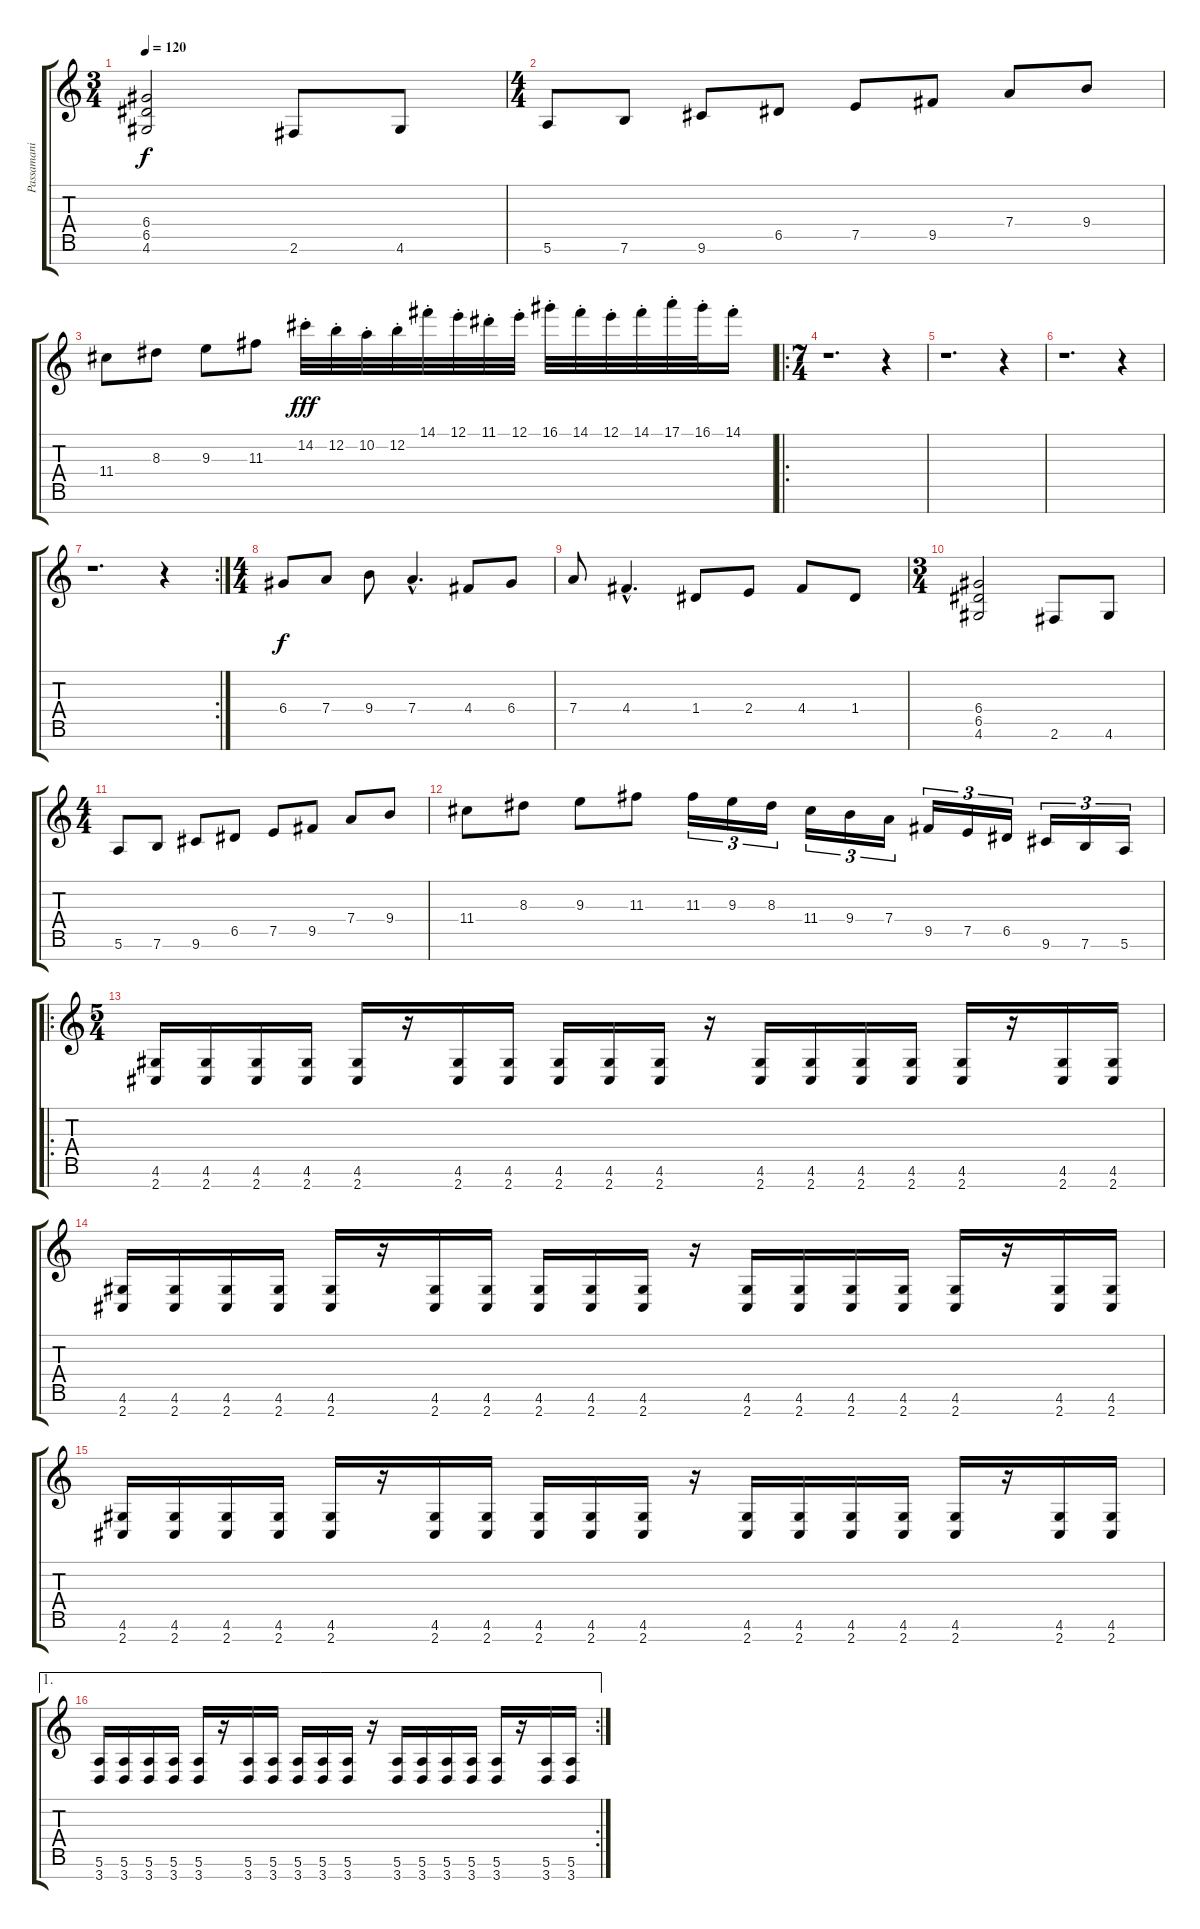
\track ("Passamani" "Passamani") {instrument distortionguitar}
\staff {score tabs}
\tuning (E4 B3 G3 D3 A2 E2 B1) {hide}
\ts (3 4)
\tempo 120
\clef g2
\ks c
(6.4 6.5 4.6).2{dy f} 2.6.8 4.6.8 |
\ts (4 4)
5.6.8 7.6.8 9.6.8 6.5.8 7.5.8 9.5.8 7.4.8 9.4.8 |
11.4.8 8.3.8 9.3.8 11.3.8 14.2{st}.32{dy fff} 12.2{st}.32 10.2{st}.32 12.2{st}.32 14.1{st}.32 12.1{st}.32 11.1{st}.32 12.1{st}.32 16.1{st}.32 14.1{st}.32 12.1{st}.32 14.1{st}.32 17.1{st}.32 16.1{st}.32 14.1{st}.16 |
\ro
\ts (7 4)
r.1{d} r.4 |
r.1{d} r.4 |
r.1{d} r.4 |
\rc 2
r.1{d} r.4 |
\ts (4 4)
6.4.8{dy f} 7.4.8 9.4.8 7.4{hac}.4{d} 4.4.8 6.4.8 |
7.4.8 4.4{hac}.4{d} 1.4.8 2.4.8 4.4.8 1.4.8 |
\ts (3 4)
(6.4 6.5 4.6).2 2.6.8 4.6.8 |
\ts (4 4)
5.6.8 7.6.8 9.6.8 6.5.8 7.5.8 9.5.8 7.4.8 9.4.8 |
11.4.8 8.3.8 9.3.8 11.3.8 11.3.16{tu (3 2)} 9.3.16{tu (3 2)} 8.3.16{tu (3 2)} 11.4.16{tu (3 2)} 9.4.16{tu (3 2)} 7.4.16{tu (3 2)} 9.5.16{tu (3 2)} 7.5.16{tu (3 2)} 6.5.16{tu (3 2)} 9.6.16{tu (3 2)} 7.6.16{tu (3 2)} 5.6.16{tu (3 2)} |
\ro
\ts (5 4)
(4.6 2.7).16 (4.6 2.7).16 (4.6 2.7).16 (4.6 2.7).16 (4.6 2.7).16 r.16 (4.6 2.7).16 (4.6 2.7).16 (4.6 2.7).16 (4.6 2.7).16 (4.6 2.7).16 r.16 (4.6 2.7).16 (4.6 2.7).16 (4.6 2.7).16 (4.6 2.7).16 (4.6 2.7).16 r.16 (4.6 2.7).16 (4.6 2.7).16 |
(4.6 2.7).16 (4.6 2.7).16 (4.6 2.7).16 (4.6 2.7).16 (4.6 2.7).16 r.16 (4.6 2.7).16 (4.6 2.7).16 (4.6 2.7).16 (4.6 2.7).16 (4.6 2.7).16 r.16 (4.6 2.7).16 (4.6 2.7).16 (4.6 2.7).16 (4.6 2.7).16 (4.6 2.7).16 r.16 (4.6 2.7).16 (4.6 2.7).16 |
(4.6 2.7).16 (4.6 2.7).16 (4.6 2.7).16 (4.6 2.7).16 (4.6 2.7).16 r.16 (4.6 2.7).16 (4.6 2.7).16 (4.6 2.7).16 (4.6 2.7).16 (4.6 2.7).16 r.16 (4.6 2.7).16 (4.6 2.7).16 (4.6 2.7).16 (4.6 2.7).16 (4.6 2.7).16 r.16 (4.6 2.7).16 (4.6 2.7).16 |
\ae 1
\rc 2
(5.6 3.7).16 (5.6 3.7).16 (5.6 3.7).16 (5.6 3.7).16 (5.6 3.7).16 r.16 (5.6 3.7).16 (5.6 3.7).16 (5.6 3.7).16 (5.6 3.7).16 (5.6 3.7).16 r.16 (5.6 3.7).16 (5.6 3.7).16 (5.6 3.7).16 (5.6 3.7).16 (5.6 3.7).16 r.16 (5.6 3.7).16 (5.6 3.7).16
